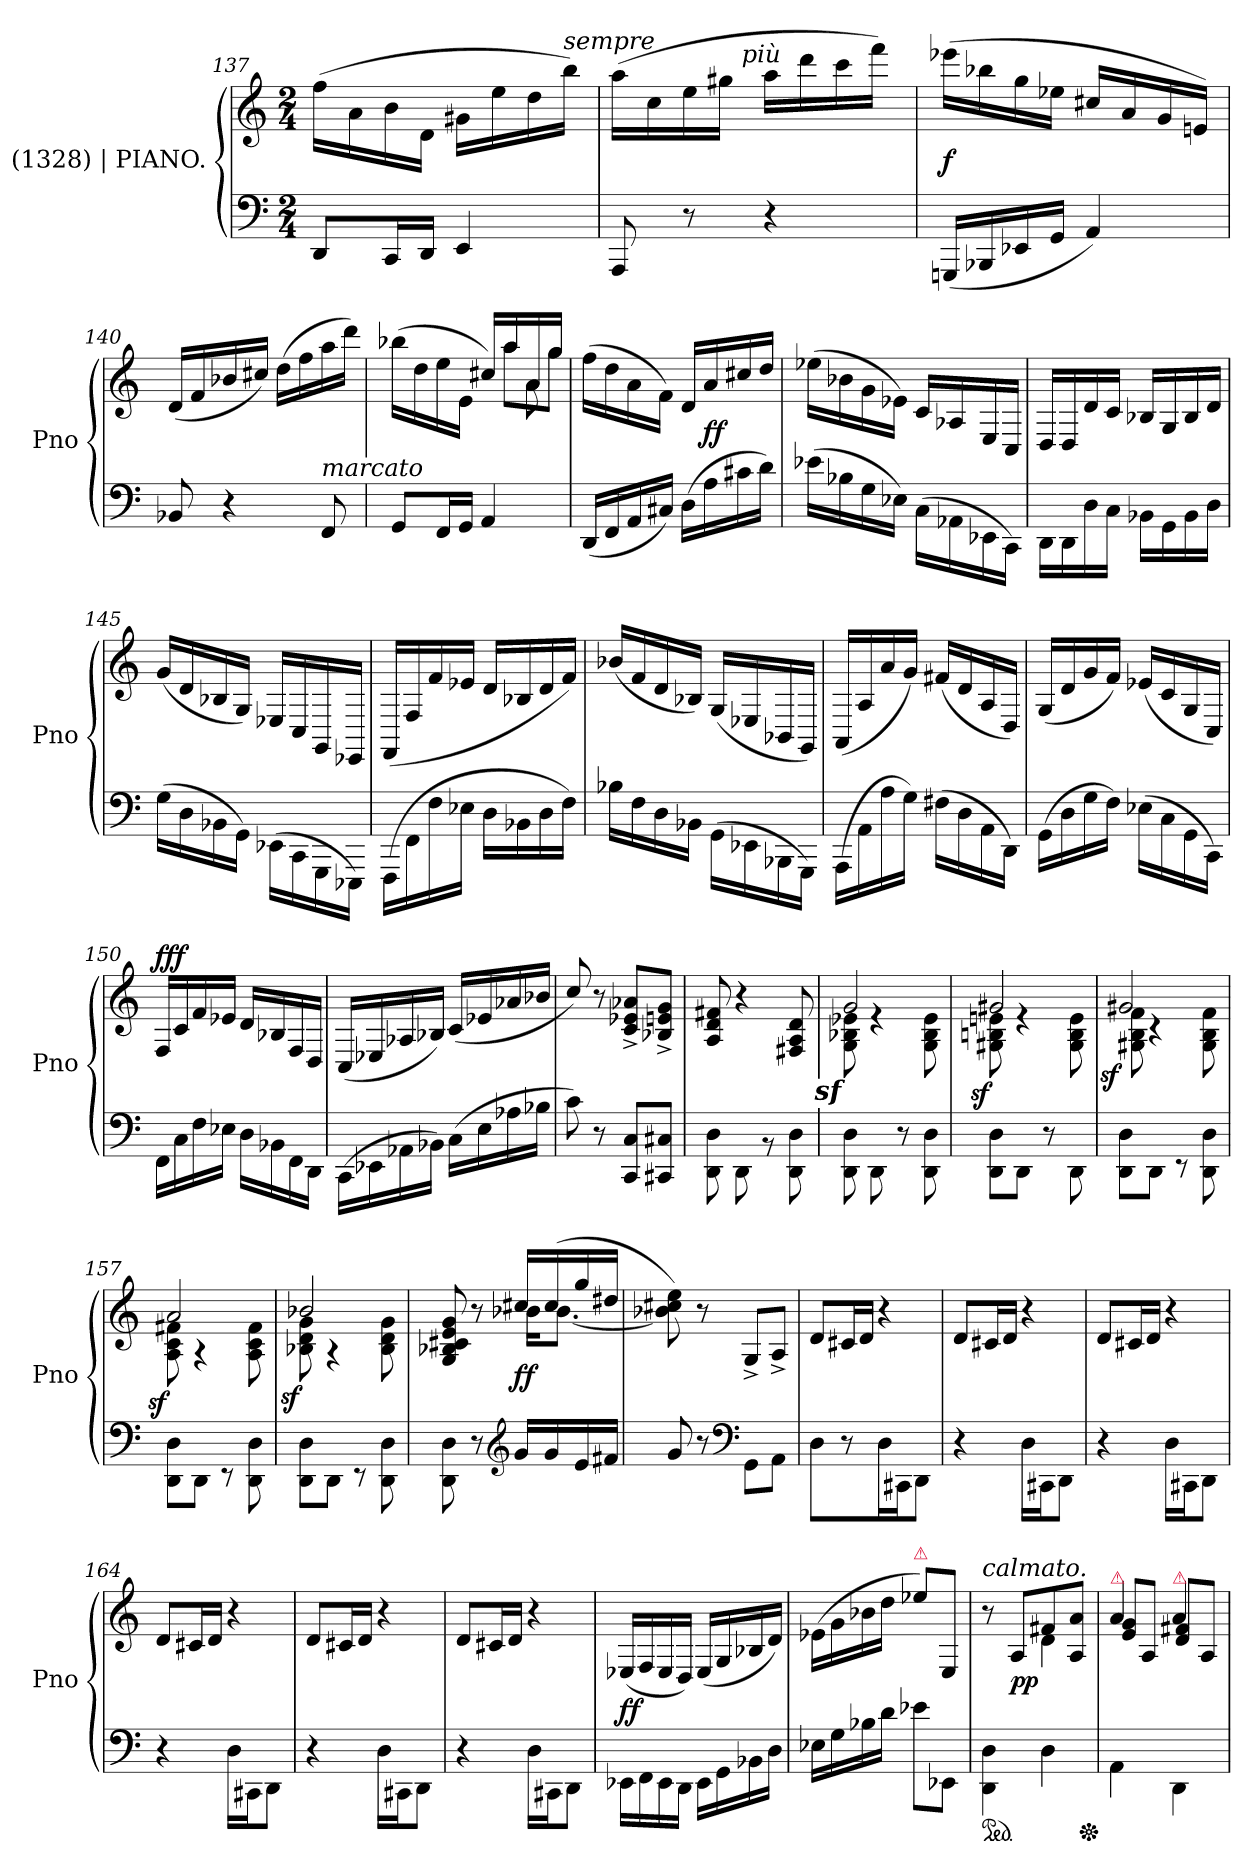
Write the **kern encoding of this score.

**kern	**kern	**dynam
*part1	*part1	*part1
*staff2	*staff1	*staff1/2
*I" (1328) | PIANO.	*	*
*I'Pno	*	*
*clefF4	*clefG2	*
*k[]	*k[]	*
*M2/4	*M2/4	*
=137	=137	=137
8DDL	(>16ff\LL	.
.	16a	.
16CCL	16b	.
16DDJJ	16dJJ	.
4EE	16g#XLL	.
.	16ee	.
.	16dd	.
!	!LO:TX:a:i:t=sempre	!
.	16bbJJ)	.
=138	=138	=138
*	*^	*
8AAA	(>16aaLL	8..ryy	.
.	16cc	.	.
8r	16ee	.	.
.	16gg#XJJ	.	.
!	!	!LO:TX:a:i:t=più	!
.	.	4ryy	.
4r	16aaLL	.	.
.	16ddd	.	.
.	16ccc	.	.
.	16fffJJ)	.	.
.	.	32ryy	.
*	*v	*v	*
=139	=139	=139
(<16GGGnLL	(>16eee-XLL	f
16BBB-X	16bb-X	.
16EE-X	16gg	.
16GGJJ	16ee-XJJ	.
4AA)	16cc#XLL	.
.	16a	.
.	16g	.
.	16enJJ)	.
=140	=140	=140
8BB-X	(<16dLL	.
.	16f	.
4r	16b-X	.
.	16cc#XJJ)	.
.	(>16ddLL	.
.	16ff	.
!LO:TX:a:i:t=marcato	!	!
8FF	16aa	.
.	16dddJJ)	.
=141	=141	=141
*	*^	*
*	*	*^	*
8GGL	(>16bb-X\LL	4rgyy	4ryy	.
.	16dd\	.	.	.
16FFL	16ee\	.	.	.
16GGJJ	16e\JJ	.	.	.
4AA	16cc#XLL)	16raayy	8rFyy	.
.	16aa	8aaL	.	.
.	16a	.	8a\	.
!	!	!LO:N:vis=8	!	!
.	16ggJJ	16ggJ	.	.
*	*v	*v	*v	*
=142	=142	=142
(<16DDLL	(>16ffLL	.
16FF	16dd	.
16AA	16a	.
16C#XJJ)	16fJJ)	.
(>16DLL	16dLL	.
16A	16a	ff
16c#X	16cc#X	.
16dJJ)	16ddJJ	.
=143	=143	=143
(>16e-XLL	(>16ee-X\LL	.
16B-X	16b-X	.
16G	16g	.
16E-XJJ)	16e-XJJ)	.
(<16C\LL	16cLL	.
16AA-X	16A-X	.
16EE-X\	16E/	.
16CC\JJ)	16C/JJ	.
=144	=144	=144
16DD\LL	16D/LL	.
16DD\	16D/	.
16D\	16d/	.
16C\JJ	16c/JJ	.
16BB-X\LL	16B-XLL	.
16GG\	16G/	.
16BB-\	16B-/	.
16DJJ	16dJJ	.
=145	=145	=145
(<16G\LL	(<16gLL	.
16D	16d	.
16BB-X	16B-X	.
16GG\JJ)	16G/JJ)	.
(<16EE-X\LL	16E-XLL	.
16CC\	16C/	.
16GGG\	16GG/	.
16EEE-XJJ)	16EE-XJJ	.
=146	=146	=146
(<16FFF\LL	(>16FF/LL	.
16FF\	16F/	.
16F	16f	.
16E-XJJ	16e-XJJ	.
16DLL	16dLL	.
16BB-X	16B-X	.
16D	16d	.
16FJJ)	16fJJ)	.
=147	=147	=147
16B-XLL	(<16b-XLL	.
16F	16f	.
16D	16d	.
16BB-XJJ	16B-XJJ)	.
(<16GG\LL	(>16G/LL	.
16EE-X	16E-X	.
16BBB-X	16BB-X	.
16GGG\JJ)	16GG/JJ)	.
=148	=148	=148
(<16AAA\LL	(>16AA/LL	.
16AA\	16A/	.
16A	16a	.
16GJJ)	16gJJ)	.
(<16F#X\LL	(>16f#XLL	.
16D	16d	.
16AA\	16A/	.
16DD\JJ)	16D/JJ)	.
=149	=149	=149
(<16GG\LL	(>16G/LL	.
16D	16d	.
16G	16g	.
16FJJ)	16fJJ)	.
(<16E-X\LL	(>16e-XLL	.
16C	16c	.
16GG\	16G/	.
16CC\JJ)	16C/JJ)	.
=150	=150	=150
!	!	!LO:DY:a
16FF\LL	16F/LL	fff
16C	16c	.
16F	16f	.
16E-XJJ	16e-XJJ	.
16D\LL	16dLL	.
16BB-X	16B-X	.
16FF\	16F/	.
16DD\JJ	16D/JJ	.
=151	=151	=151
(<16CC\LL	(>16C/LL	.
16EE-X	16E-X	.
16AA-X	16A-X	.
16BB-XJJ)	16B-XJJ)	.
(>16CLL	(<16cLL	.
16E	16e-X	.
16A-X	16a-X	.
16B-XJJ	16b-XJJ	.
=152	=152	=152
8c)	8cc/)	.
8r	8r	.
8CC 8CL	8c^ 8e-X^ 8a-X^L	.
8CC#X 8C#XJ	8B-X^ 8en^ 8g^J	.
=153	=153	=153
8DD\ 8D\	8A/ 8d/ 8f#X/	.
8DD\	4r	.
8rBB	.	.
8DD\ 8D\	8F#X/ 8A/ 8d/	.
=154	=154	=154
*	*^	*
!	!	!LO:DY:rj	!
8DD\ 8D\	2g	8Gz> 8B-Xz> 8e-Xz>	.
8DD\	.	4re	.
8r	.	.	.
8DD\ 8D\	.	8G 8B- 8e-	.
=155	=155	=155	=155
!	!	!	!LO:DY:rj
8DD\ 8D\L	2g#X	8G#X 8Bn 8en	sf
8DDJ	.	4re	.
8r	.	.	.
8DD\	.	8G# 8B 8e	.
=156	=156	=156	=156
!	!	!	!LO:DY:rj
8DD\ 8D\L	2g#X	8G#X 8B 8f	sf
8DDJ	.	4rc	.
8rEE	.	.	.
8DD\ 8D\	.	8G# 8B 8f	.
=157	=157	=157	=157
!	!	!	!LO:DY:rj
8DD\ 8D\L	2a	8A 8c 8f#X	sf
8DD\J	.	4rA	.
8rEE	.	.	.
8DD\ 8D\	.	8A 8c 8f#	.
=158	=158	=158	=158
!	!	!	!LO:DY:rj
8DD\ 8D\L	2b-X	8B-X 8d 8g	sf
8DDJ	.	4rA	.
8rEE	.	.	.
8DD\ 8D\	.	8B- 8d 8g	.
=159	=159	=159	=159
8DD\ 8D\	8G/ 8B-X/ 8c#X/ 8e/ 8g/	4rDyy	.
8r	8r	.	.
*clefG2	*	*	*
16gLL	16cc#XLL	16b-XKL	ff
16g	(<16cc#	[8.b-J	.
16e	16gg	.	.
16f#XJJ	16dd#XJJ	.	.
*	*v	*v	*
=160	=160	=160
8g	8b-X] 8cc#X 8ee)	.
8r	8r	.
*clefF4	*	*
8GG\L	8G^>/L	.
8AA\J	8A^>/J	.
=161	=161	=161
8D\L	8dL	.
8r	16c#XL	.
.	16dJJ	.
16DL	4r	.
16CC#XJ	.	.
8DDJ	.	.
=162	=162	=162
4r	8dL	.
.	16c#XL	.
.	16dJJ	.
16D\LL	4r	.
16CC#XJ	.	.
8DDJ	.	.
=163	=163	=163
4r	8dL	.
.	16c#XL	.
.	16dJJ	.
16D\LL	4r	.
16CC#XJ	.	.
8DDJ	.	.
=164	=164	=164
4r	8dL	.
.	16c#XL	.
.	16dJJ	.
16D\LL	4r	.
16CC#XJ	.	.
8DDJ	.	.
=165	=165	=165
4r	8dL	.
.	16c#XL	.
.	16dJJ	.
16D\LL	4r	.
16CC#XJ	.	.
8DDJ	.	.
=166	=166	=166
4r	8dL	.
.	16c#XL	.
.	16dJJ	.
16D\LL	4r	.
16CC#XJ	.	.
8DDJ	.	.
=167	=167	=167
16EE-X\LL	(>16E-XLL	ff
16FF\	16F/	.
16EE-\	16E-/	.
16DD\JJ	16D/JJ)	.
16EE-\LL	(>16E-/LL	.
16GG\	16G/	.
16BB-X	16B-X	.
16D\JJ	16d/JJ)	.
=168	=168	=168
16E-XLL	(>16e-X\LL	.
16G	16g	.
16B-X	16b-X	.
16dJJ	16ddJJ	.
!	!LO:TX:a:color=crimson:t=⚠	!
8e-XL	8ee-XL)	.
8EE-X\J	8E/J	.
=169	=169	=169
*	*^	*
!	!LO:TX:a:i:t=calmato.	!	!
*ped	*	*	*
4DD\ 4D\	8r	4rAyy	.
.	8A/L	.	pp
4D	8f#X	4d	.
.	8A/ 8a/J	.	.
*Xped	*	*	*
=170	=170	=170	=170
!	!LO:TX:a:color=crimson:t=⚠	!	!
4AA\	4a	8e\ 8g\L	.
.	.	8A/J	.
!	!LO:TX:a:color=crimson:t=⚠	!	!
4DD\	4a	8d\ 8f#X\L	.
.	.	8A/J	.
*	*v	*v	*
=	=	=
*-	*-	*-
